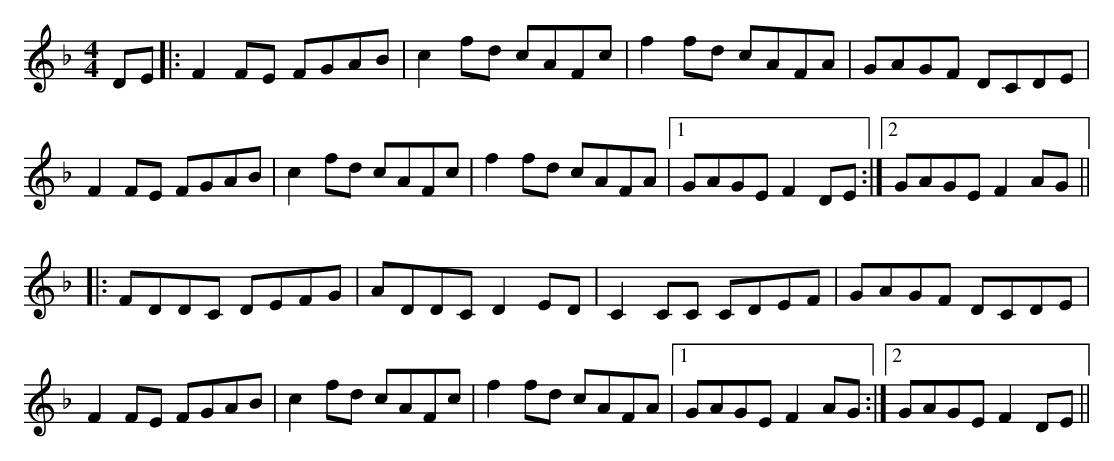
X:1
M:4/4
K:F
DE|:F2FE FGAB|c2fd cAFc|f2fd cAFA|GAGF DCDE|
F2FE FGAB|c2fd cAFc|f2fd cAFA|1 GAGE F2DE:|2 GAGE F2AG||
|:FDDC DEFG|ADDC D2ED|C2CC CDEF|GAGF DCDE|
F2FE FGAB|c2fd cAFc|f2fd cAFA|1 GAGE F2AG:|2 GAGE F2DE||
